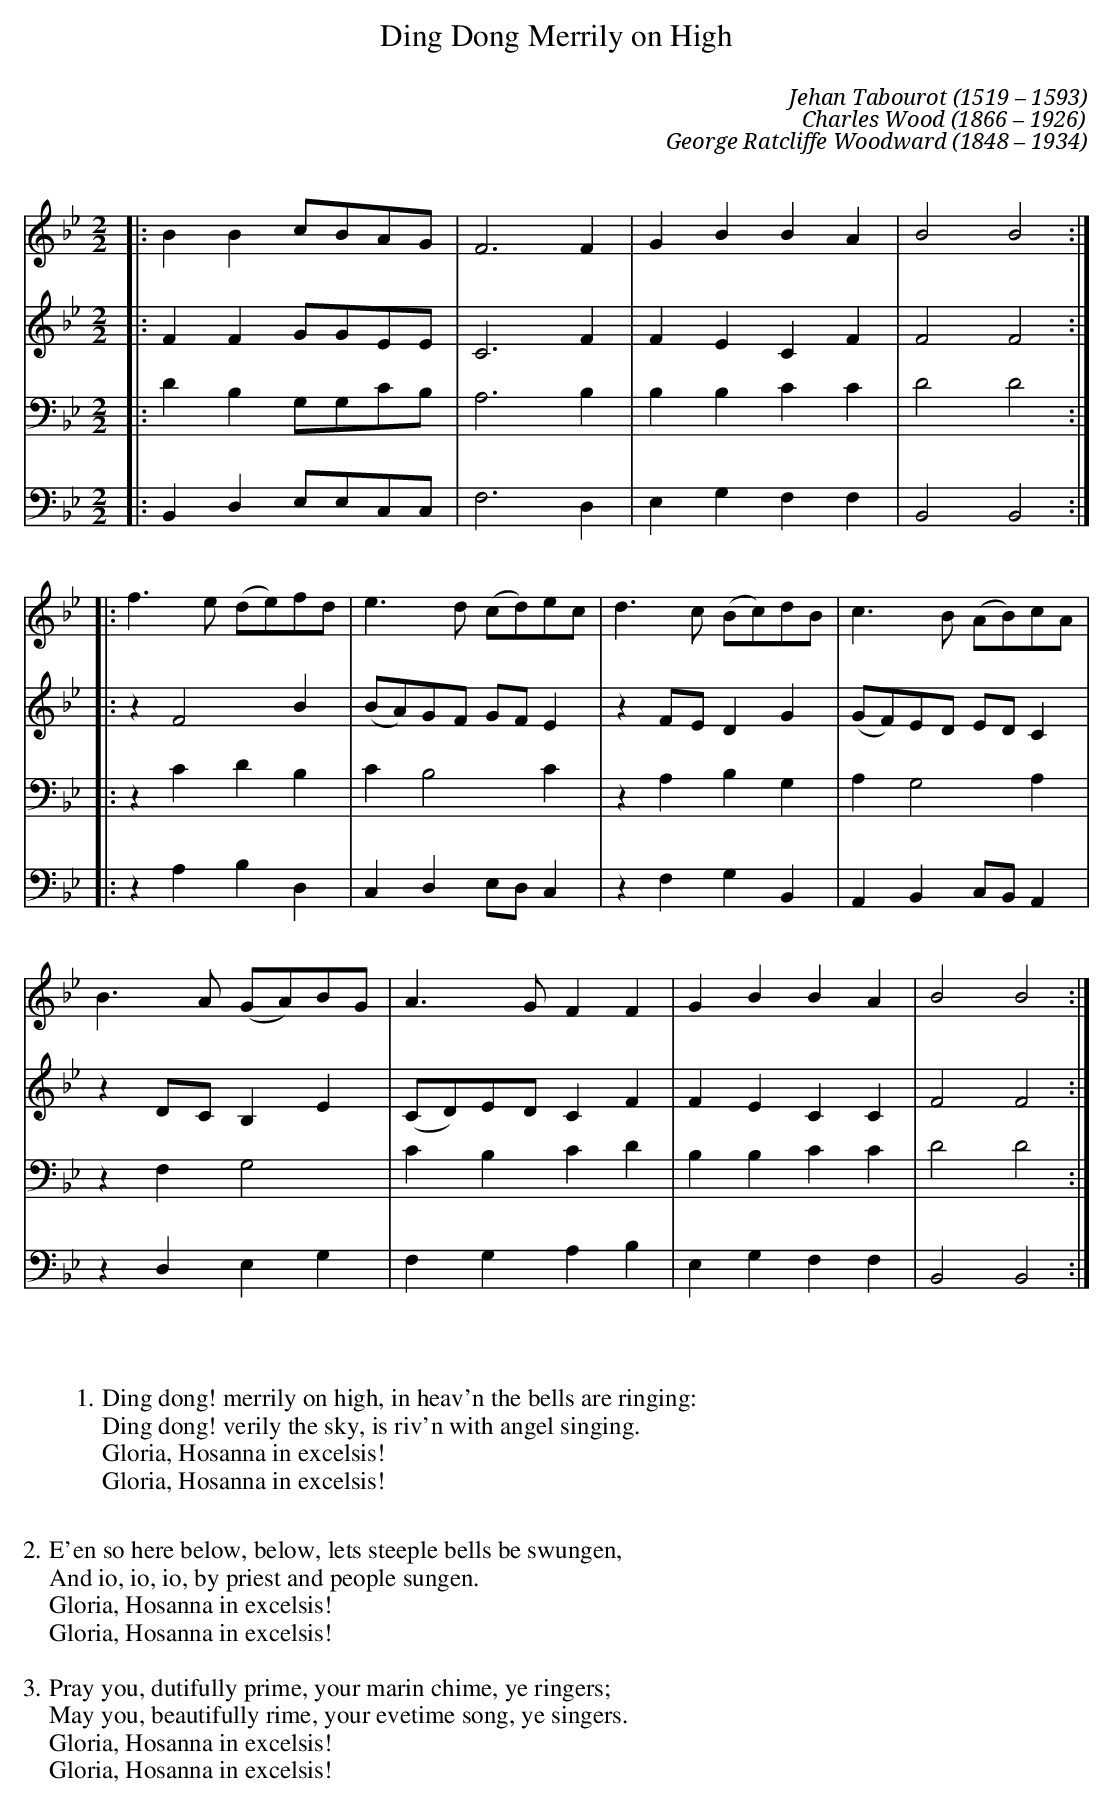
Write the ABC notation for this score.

X:1
C:
T:Ding Dong Merrily on High
C:Jehan Tabourot (1519 – 1593)
C:Charles Wood (1866 – 1926)
C:George Ratcliffe Woodward (1848 – 1934)
C:
M:2/2
L:1/8
K:Bbmaj
V:1
|: B2B2 cBAG | F6F2 | G2B2 B2A2 | B4 B4 :|
|: f2>e2 (de)fd | e2>d2 (cd)ec | d2>c2 (Bc)dB | c2>B2 (AB)cA |
B2>A2 (GA)BG | A2>G2 F2F2 | G2B2 B2A2 | B4 B4 :|
V:2
|: F2F2 GGEE | C6F2 | F2E2 C2F2 | F4F4 :|
|: z2F4B2 | (BA)GF GFE2 | z2FE D2G2 | (GF)ED EDC2 |
z2DC B,2E2 | (CD)ED C2F2 | F2E2 C2C2 | F4 F4 :|
V:3
|: D2B,2 G,G,CB, | A,6B,2  | B,2B,2 C2C2 | D4D4 :|
|: z2C2 D2B,2 | C2B,4C2 | z2A,2 B,2G,2 | A,2G,4A,2 |
z2F,2 G,4 | C2B,2 C2D2 | B,2B,2 C2C2 | D4 D4 :|
V:4
|: B,,2D,2 E,E,C,C, | F,6D,2 | E,2G,2 F,2F,2 | B,,4B,,4 :|
|: z2A,2 B,2D,2 | C,2D,2 E,D,C,2 | z2F,2 G,2B,,2 | A,,2B,,2 C,B,,A,,2 |
z2D,2 E,2G,2 | F,2G,2 A,2B,2 | E,2G,2 F,2F,2 | B,,4 B,,4 :|
W:
W:
W: 1. Ding dong! merrily on high, in heav'n the bells are ringing:
W: Ding dong! verily the sky, is riv'n with angel singing.
W: Gloria, Hosanna in excelsis!
W: Gloria, Hosanna in excelsis!
W:
W: 2. E'en so here below, below, lets steeple bells be swungen,
W: And io, io, io, by priest and people sungen.
W: Gloria, Hosanna in excelsis!
W: Gloria, Hosanna in excelsis!
W:
W: 3. Pray you, dutifully prime, your marin chime, ye ringers;
W: May you, beautifully rime, your evetime song, ye singers.
W: Gloria, Hosanna in excelsis!
W: Gloria, Hosanna in excelsis!
